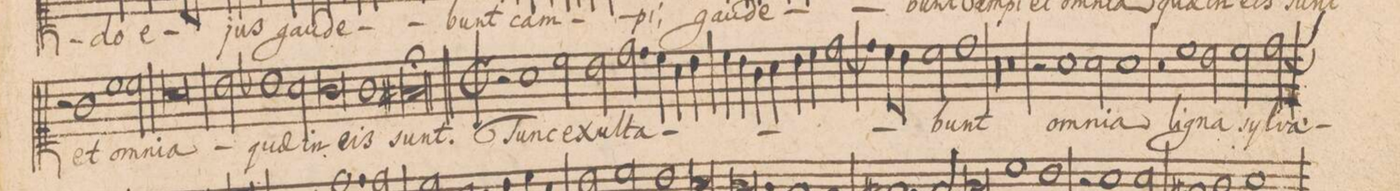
**kern	**text
*I"Canto	*
*clefC1	*
*k[]	*
*met(c|)	*
*M2/1	*
=37-	=37-
2r	.
1g\	et
1cc\	om-
=38-	=38-
2cc\	-ni-
0a\	-a
=39-	=39-
2b\	.
1b-X\	quae
=40-	=40-
2a\	in
0g\	e-
=41-	=41-
1g\	-is
=42-	=42-
0f#X/;	sunt.
=43||-	=43||-
*M2/1	*
*met(c|)	*
2r	.
1a\	Tunc
2cc\	e-
=44-	=44-
2b\	-xul-
2.dd\	-ta-
4cc\	.
4a\	.
4b\	.
=45-	=45-
4cc\	.
4b\	.
4g\	.
4a\	.
4b\	.
4cc\	.
[<2dd\	.
=46-	=46-
4dd\]	.
8cc\L	.
8b\J	.
2cc\	.
1dd\	-bunt
=47-	=47-
00r	.
=48-	=48-
=49-	=49-
0r	.
=50-	=50-
2r	.
1a\	om-
2a\	-ni-
=51-	=51-
1a\	-a
2r	.
1cc\	li-
=52-	=52-
2b\	-gna
2cc\	syl-
*custos:d	*
[<2dd\	-va-
*-	*-
